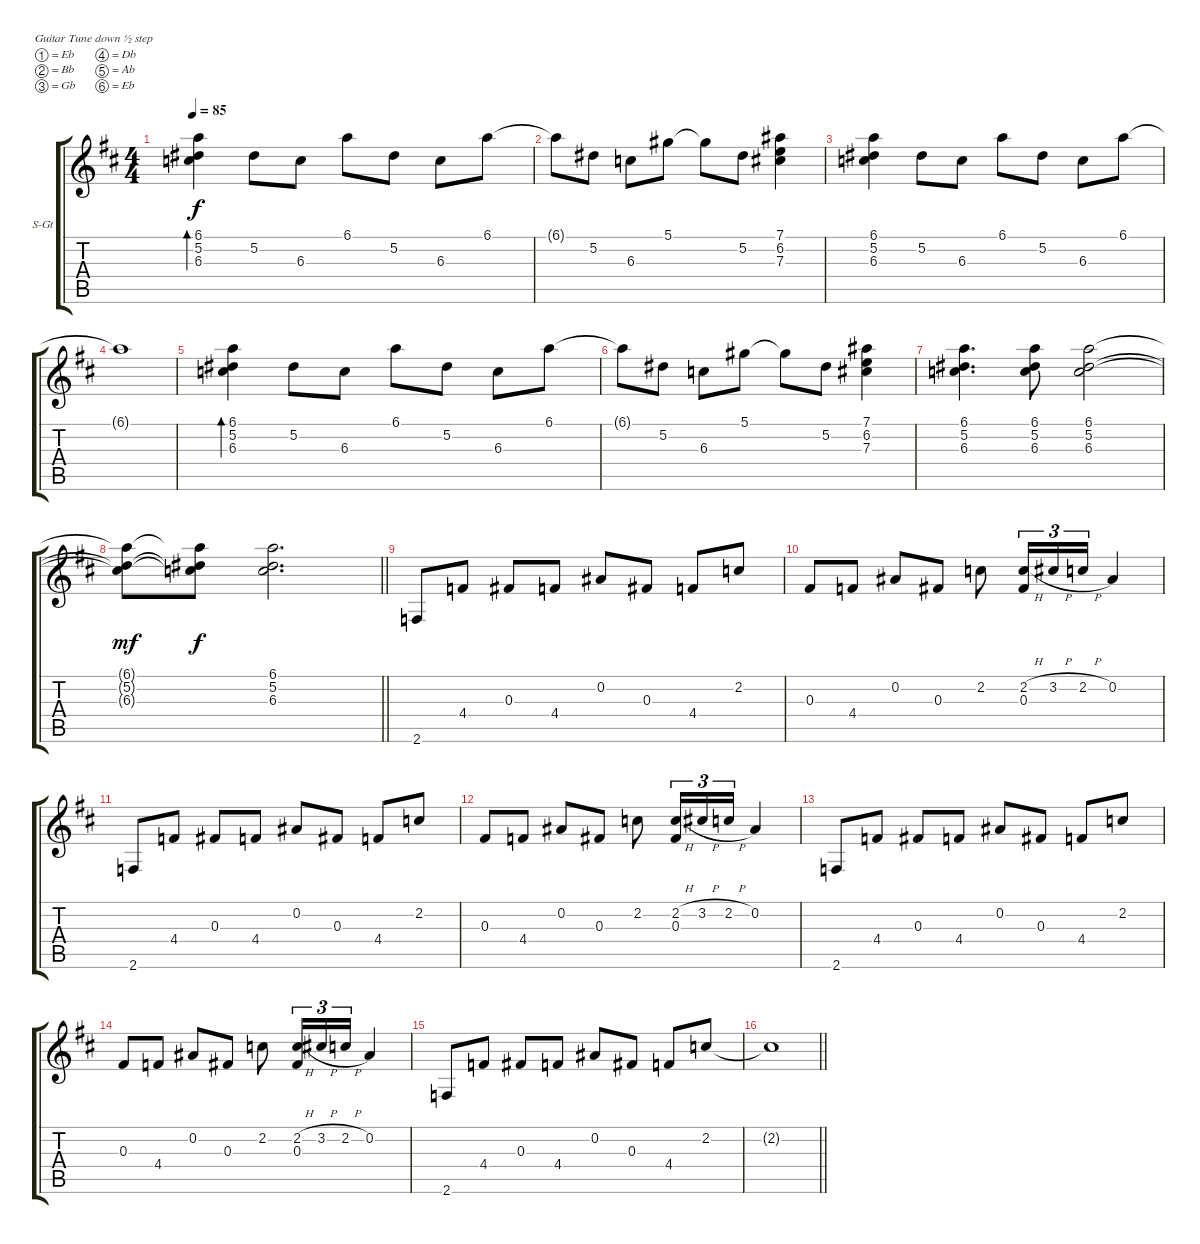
\bracketExtendMode groupsimilarinstruments
\firstSystemTrackNameOrientation horizontal
\otherSystemsTrackNameOrientation horizontal
\track ("Acoustic" "S-Gt") {instrument acousticguitarsteel}
\staff {score tabs}
\tuning (Eb4 Bb3 Gb3 Db3 Ab2 Eb2)
\ts (4 4)
\section ("" " ")
\tempo 85
\clef g2
\ks d
(6.1 5.2 6.3).4{bd 30 dy f} 5.2.8 6.3.8 6.1.8 5.2.8 6.3.8 6.1.8 |
6.1{t}.8 5.2.8 6.3.8 5.1.8 5.1{t}.8 5.2.8 (7.1 6.2 7.3).4 |
(6.1 5.2 6.3).4 5.2.8 6.3.8 6.1.8 5.2.8 6.3.8 6.1.8 |
6.1{t}.1 |
(6.1 5.2 6.3).4{bd 30} 5.2.8 6.3.8 6.1.8 5.2.8 6.3.8 6.1.8 |
6.1{t}.8 5.2.8 6.3.8 5.1.8 5.1{t}.8 5.2.8 (7.1 6.2 7.3).4 |
(6.1 5.2 6.3).4{d} (6.1 5.2 6.3).8 (6.1 5.2 6.3).2 |
\barLineRight lightlight
(6.1{t} 5.2{t} 6.3{t}).8{dy mf} (6.1{t} 5.2{t} 6.3{t}).8{dy f} (6.1 5.2 6.3).2{d} |
\section ("" " ")
2.6.8 4.4.8 0.3.8 4.4.8 0.2.8 0.3.8 4.4.8 2.2.8 |
0.3.8 4.4.8 0.2.8 0.3.8 2.2.8 (2.2{h} 0.3).16{tu (3 2)} 3.2{h}.16{tu (3 2)} 2.2{h}.16{tu (3 2)} 0.2.4 |
2.6.8 4.4.8 0.3.8 4.4.8 0.2.8 0.3.8 4.4.8 2.2.8 |
0.3.8 4.4.8 0.2.8 0.3.8 2.2.8 (2.2{h} 0.3).16{tu (3 2)} 3.2{h}.16{tu (3 2)} 2.2{h}.16{tu (3 2)} 0.2.4 |
2.6.8 4.4.8 0.3.8 4.4.8 0.2.8 0.3.8 4.4.8 2.2.8 |
0.3.8 4.4.8 0.2.8 0.3.8 2.2.8 (2.2{h} 0.3).16{tu (3 2)} 3.2{h}.16{tu (3 2)} 2.2{h}.16{tu (3 2)} 0.2.4 |
2.6.8 4.4.8 0.3.8 4.4.8 0.2.8 0.3.8 4.4.8 2.2.8 |
\barLineRight lightlight
2.2{t}.1
